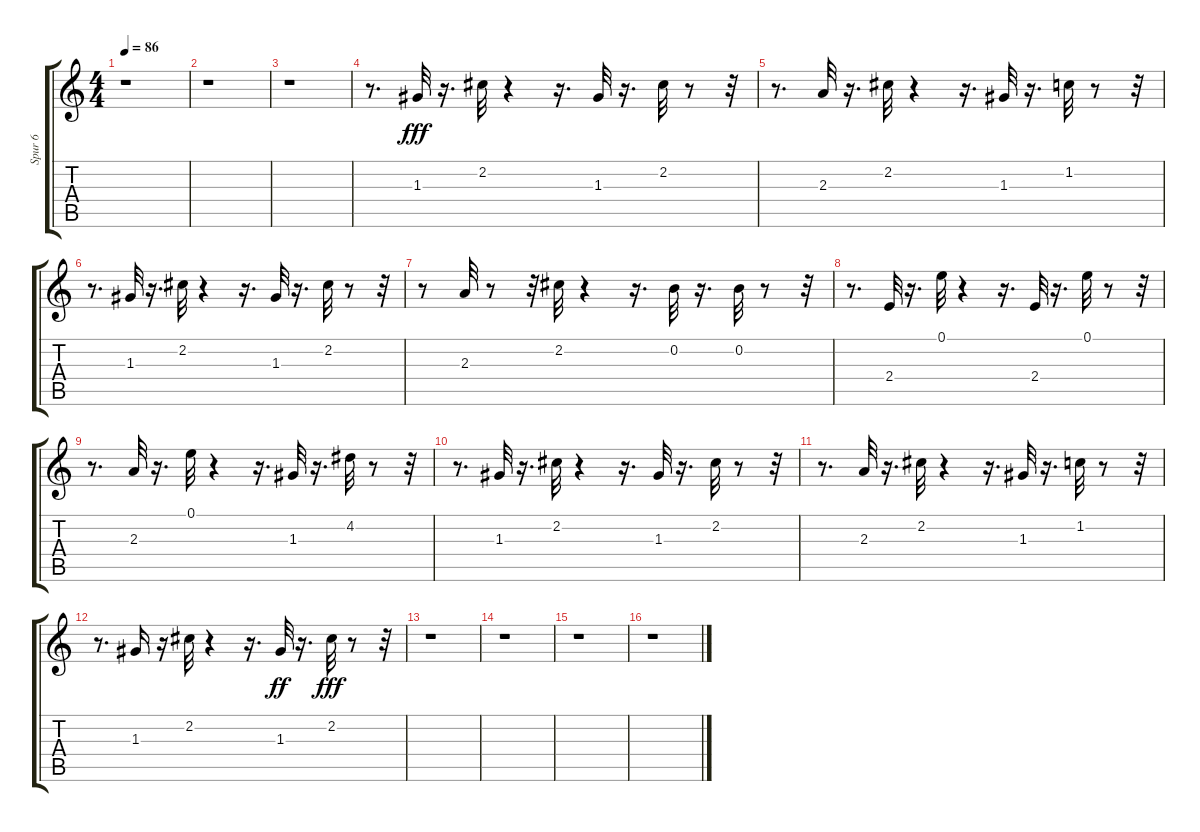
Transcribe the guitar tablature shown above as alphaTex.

\track ("Spur 6" "Spur 6") {instrument electricguitarmuted}
\staff {score tabs}
\tuning (E4 B3 G3 D3 A2 E2) {hide}
\ts (4 4)
\tempo 86
\clef g2
\ks c
r.1{dy fff} |
r.1 |
r.1 |
r.8{d} 1.3.32 r.16{d} 2.2.32 r.4 r.16{d} 1.3.32 r.16{d} 2.2.32 r.8 r.32 |
r.8{d} 2.3.32 r.16{d} 2.2.32 r.4 r.16{d} 1.3.32 r.16{d} 1.2.32 r.8 r.32 |
r.8{d} 1.3.32 r.16{d} 2.2.32 r.4 r.16{d} 1.3.32 r.16{d} 2.2.32 r.8 r.32 |
r.8 2.3.32 r.8 r.32 2.2.32 r.4 r.16{d} 0.2.32 r.16{d} 0.2.32 r.8 r.32 |
r.8{d} 2.4.32 r.16{d} 0.1.32 r.4 r.16{d} 2.4.32 r.16{d} 0.1.32 r.8 r.32 |
r.8{d} 2.3.32 r.16{d} 0.1.32 r.4 r.16{d} 1.3.32 r.16{d} 4.2.32 r.8 r.32 |
r.8{d} 1.3.32 r.16{d} 2.2.32 r.4 r.16{d} 1.3.32 r.16{d} 2.2.32 r.8 r.32 |
r.8{d} 2.3.32 r.16{d} 2.2.32 r.4 r.16{d} 1.3.32 r.16{d} 1.2.32 r.8 r.32 |
r.8{d} 1.3.16 r.16 2.2.32 r.4 r.16{d} 1.3.32{dy ff} r.16{d} 2.2.32{dy fff} r.8 r.32 |
r.1 |
r.1 |
r.1 |
r.1
